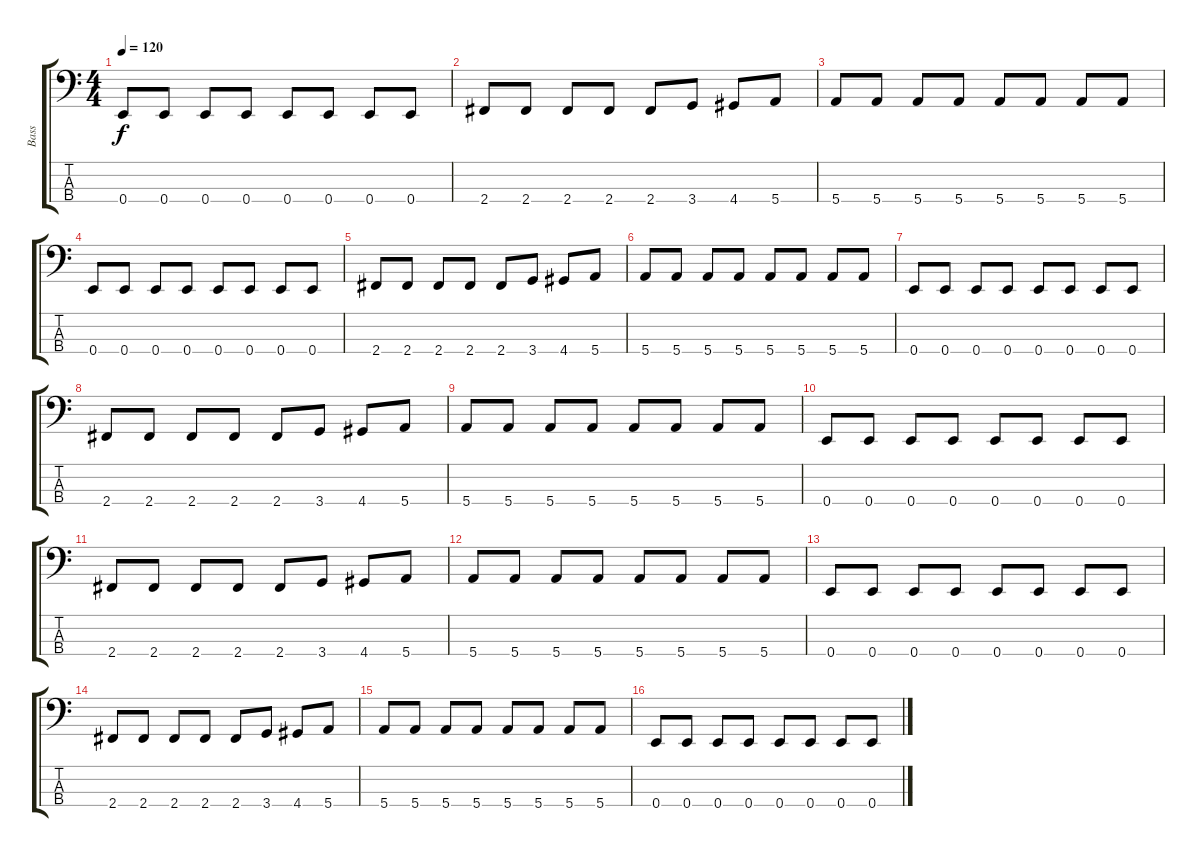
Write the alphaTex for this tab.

\track ("Bass" "Bass") {instrument electricbassfinger}
\staff {score tabs}
\tuning (G2 D2 A1 E1) {hide}
\ts (4 4)
\tempo 120
\clef f4
\ks c
0.4.8{dy f} 0.4.8 0.4.8 0.4.8 0.4.8 0.4.8 0.4.8 0.4.8 |
2.4.8 2.4.8 2.4.8 2.4.8 2.4.8 3.4.8 4.4.8 5.4.8 |
5.4.8 5.4.8 5.4.8 5.4.8 5.4.8 5.4.8 5.4.8 5.4.8 |
0.4.8 0.4.8 0.4.8 0.4.8 0.4.8 0.4.8 0.4.8 0.4.8 |
2.4.8 2.4.8 2.4.8 2.4.8 2.4.8 3.4.8 4.4.8 5.4.8 |
5.4.8 5.4.8 5.4.8 5.4.8 5.4.8 5.4.8 5.4.8 5.4.8 |
0.4.8 0.4.8 0.4.8 0.4.8 0.4.8 0.4.8 0.4.8 0.4.8 |
2.4.8 2.4.8 2.4.8 2.4.8 2.4.8 3.4.8 4.4.8 5.4.8 |
5.4.8 5.4.8 5.4.8 5.4.8 5.4.8 5.4.8 5.4.8 5.4.8 |
0.4.8 0.4.8 0.4.8 0.4.8 0.4.8 0.4.8 0.4.8 0.4.8 |
2.4.8 2.4.8 2.4.8 2.4.8 2.4.8 3.4.8 4.4.8 5.4.8 |
5.4.8 5.4.8 5.4.8 5.4.8 5.4.8 5.4.8 5.4.8 5.4.8 |
0.4.8 0.4.8 0.4.8 0.4.8 0.4.8 0.4.8 0.4.8 0.4.8 |
2.4.8 2.4.8 2.4.8 2.4.8 2.4.8 3.4.8 4.4.8 5.4.8 |
5.4.8 5.4.8 5.4.8 5.4.8 5.4.8 5.4.8 5.4.8 5.4.8 |
0.4.8 0.4.8 0.4.8 0.4.8 0.4.8 0.4.8 0.4.8 0.4.8
